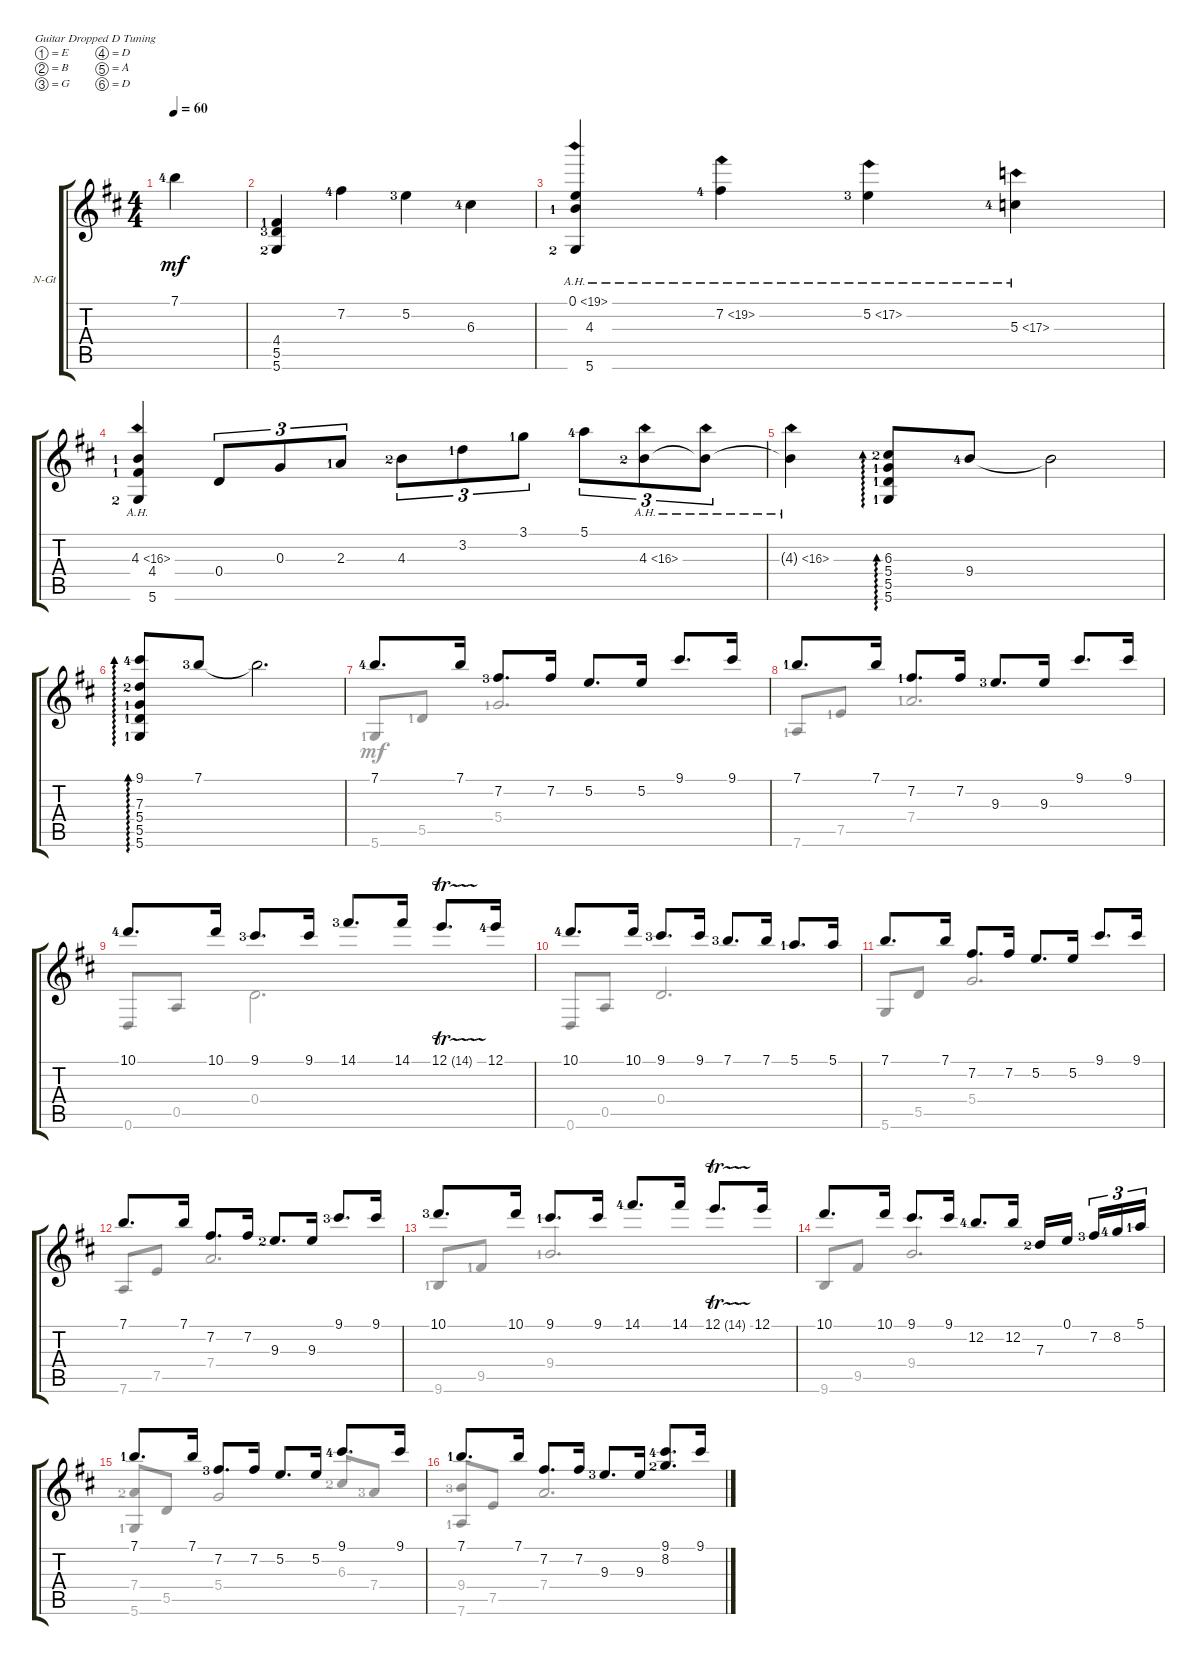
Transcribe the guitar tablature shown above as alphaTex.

\defaultSystemsLayout 4
\bracketExtendMode groupsimilarinstruments
\firstSystemTrackNameOrientation horizontal
\otherSystemsTrackNameOrientation horizontal
\track ("Nylon Guitar" "N-Gt") {instrument acousticguitarnylon}
\staff {score tabs}
\tuning (E4 B3 G3 D3 A2 D2)
\voice
\ts (4 4)
\ac
\tempo 60
\clef g2
\ks d
7.1{lf 5}.4{dy mf instrument acousticguitarnylon} |
(5.6{lf 3} 5.5{lf 4} 4.4{lf 2}).4 7.2{lf 5}.4 5.2{lf 4}.4 6.3{lf 5}.4 |
(5.6{lf 3} 4.3{lf 2} 0.1{ah 19}).4 7.2{ah 12 lf 5}.4 5.2{ah 12 lf 4}.4 5.3{ah 12 lf 5}.4 |
(5.6{lf 3} 4.4{lf 2} 4.3{ah 12 lf 2}).4 0.4.8{tu (3 2)} 0.3.8{tu (3 2)} 2.3{lf 2}.8{tu (3 2)} 4.3{lf 3}.8{tu (3 2)} 3.2{lf 2}.8{tu (3 2)} 3.1{lf 2}.8{tu (3 2)} 5.1{lf 5}.8{tu (3 2)} 4.3{ah 12 lf 3}.8{tu (3 2)} 4.3{ah 12 t}.8{tu (3 2)} |
4.3{ah 12 t}.4 (5.6{lf 2} 5.5{lf 2} 5.4{lf 2} 6.3{lf 3}).8{ad 0} 9.4{lf 5}.8 9.4{t}.2 |
(5.6{lf 2} 5.5{lf 2} 9.1{lf 5} 7.3{lf 3} 5.4{lf 2}).8{ad 0} 7.1{lf 4}.8 7.1{t}.2{d} |
\scale
0.369255 7.1{lf 5}.8{d} 7.1.16 7.2{lf 4}.8{d} 7.2.16 5.2.8{d} 5.2.16 9.1.8{d} 9.1.16 |
\scale
0.36899 7.1{lf 2}.8{d} 7.1.16 7.2{lf 2}.8{d} 7.2.16 9.3{lf 4}.8{d} 9.3.16 9.1.8{d} 9.1.16 |
\scale
0.261945 10.1{lf 5}.8{d} 10.1.16 9.1{lf 4}.8{d} 9.1.16 14.1{lf 4}.8{d} 14.1.16 12.1{tr (14 16)}.8{d} 12.1{lf 5}.16 |
10.1{lf 5}.8{d} 10.1.16 9.1{lf 4}.8{d} 9.1.16 7.1{lf 4}.8{d} 7.1.16 5.1{lf 2}.8{d} 5.1.16 |
7.1.8{d} 7.1.16 7.2.8{d} 7.2.16 5.2.8{d} 5.2.16 9.1.8{d} 9.1.16 |
7.1.8{d} 7.1.16 7.2.8{d} 7.2.16 9.3{lf 3}.8{d} 9.3.16 9.1{lf 4}.8{d} 9.1.16 |
\scale
0.383934 10.1{lf 4}.8{d} 10.1.16 9.1{lf 2}.8{d} 9.1.16 14.1{lf 5}.8{d} 14.1.16 12.1{tr (14 16)}.8{d} 12.1.16 |
\scale
0.341625 10.1.8{d} 10.1.16 9.1.8{d} 9.1.16 12.2{lf 5}.8{d} 12.2.16 7.3{lf 3}.16 0.1.16 7.2{lf 4}.16{tu (3 2)} 8.2{lf 5}.16{tu (3 2)} 5.1{lf 2}.16{tu (3 2)} |
\scale
0.275025 7.1{lf 2}.8{d} 7.1.16 7.2{lf 4}.8{d} 7.2.16 5.2.8{d} 5.2.16 9.1{lf 5}.8{d} 9.1.16 |
7.1{lf 2}.8{d} 7.1.16 7.2.8{d} 7.2.16 9.3{lf 4}.8{d} 9.3.16 (9.1{lf 5} 8.2{lf 3}).8{d} 9.1.16
\voice
\clef g2
\ottava regular
\simile none
\ks d
|
|
|
|
|
|
\scale
0.369255 |
\scale
0.36899 |
\scale
0.261945 |
|
|
|
\scale
0.383934 |
\scale
0.341625 |
\scale
0.275025 |
\voice
\clef g2
\ottava regular
\simile none
\ks d
|
|
|
|
|
|
\scale
0.369255 5.6{lf 2}.8{beam invert} 5.5{lf 2}.8 5.4{lf 2}.2{d beam invert} |
\scale
0.36899 7.6{lf 2}.8{beam invert} 7.5{lf 2}.8 7.4{lf 2}.2{d beam invert} |
\scale
0.261945 0.6.8 0.5.8{beam invert} 0.4.2{d} |
0.6.8{beam invert} 0.5.8 0.4.2{d beam invert} |
5.6.8{beam invert} 5.5.8 5.4.2{d beam invert} |
7.6.8{beam invert} 7.5.8 7.4.2{d beam invert} |
\scale
0.383934 9.6{lf 2}.8{beam invert} 9.5{lf 2}.8 9.4{lf 2}.2{d beam invert} |
\scale
0.341625 9.6.8 9.5.8{beam invert} 9.4.2{d beam invert} |
\scale
0.275025 (5.6{lf 2} 7.4{lf 3}).8{beam invert} 5.5.8 5.4.2{beam invert} 6.3{lf 3}.8{beam invert} 7.4{lf 4}.8 |
(7.6{lf 2} 9.4{lf 4}).8{beam invert} 7.5.8 7.4.2{d beam invert}
